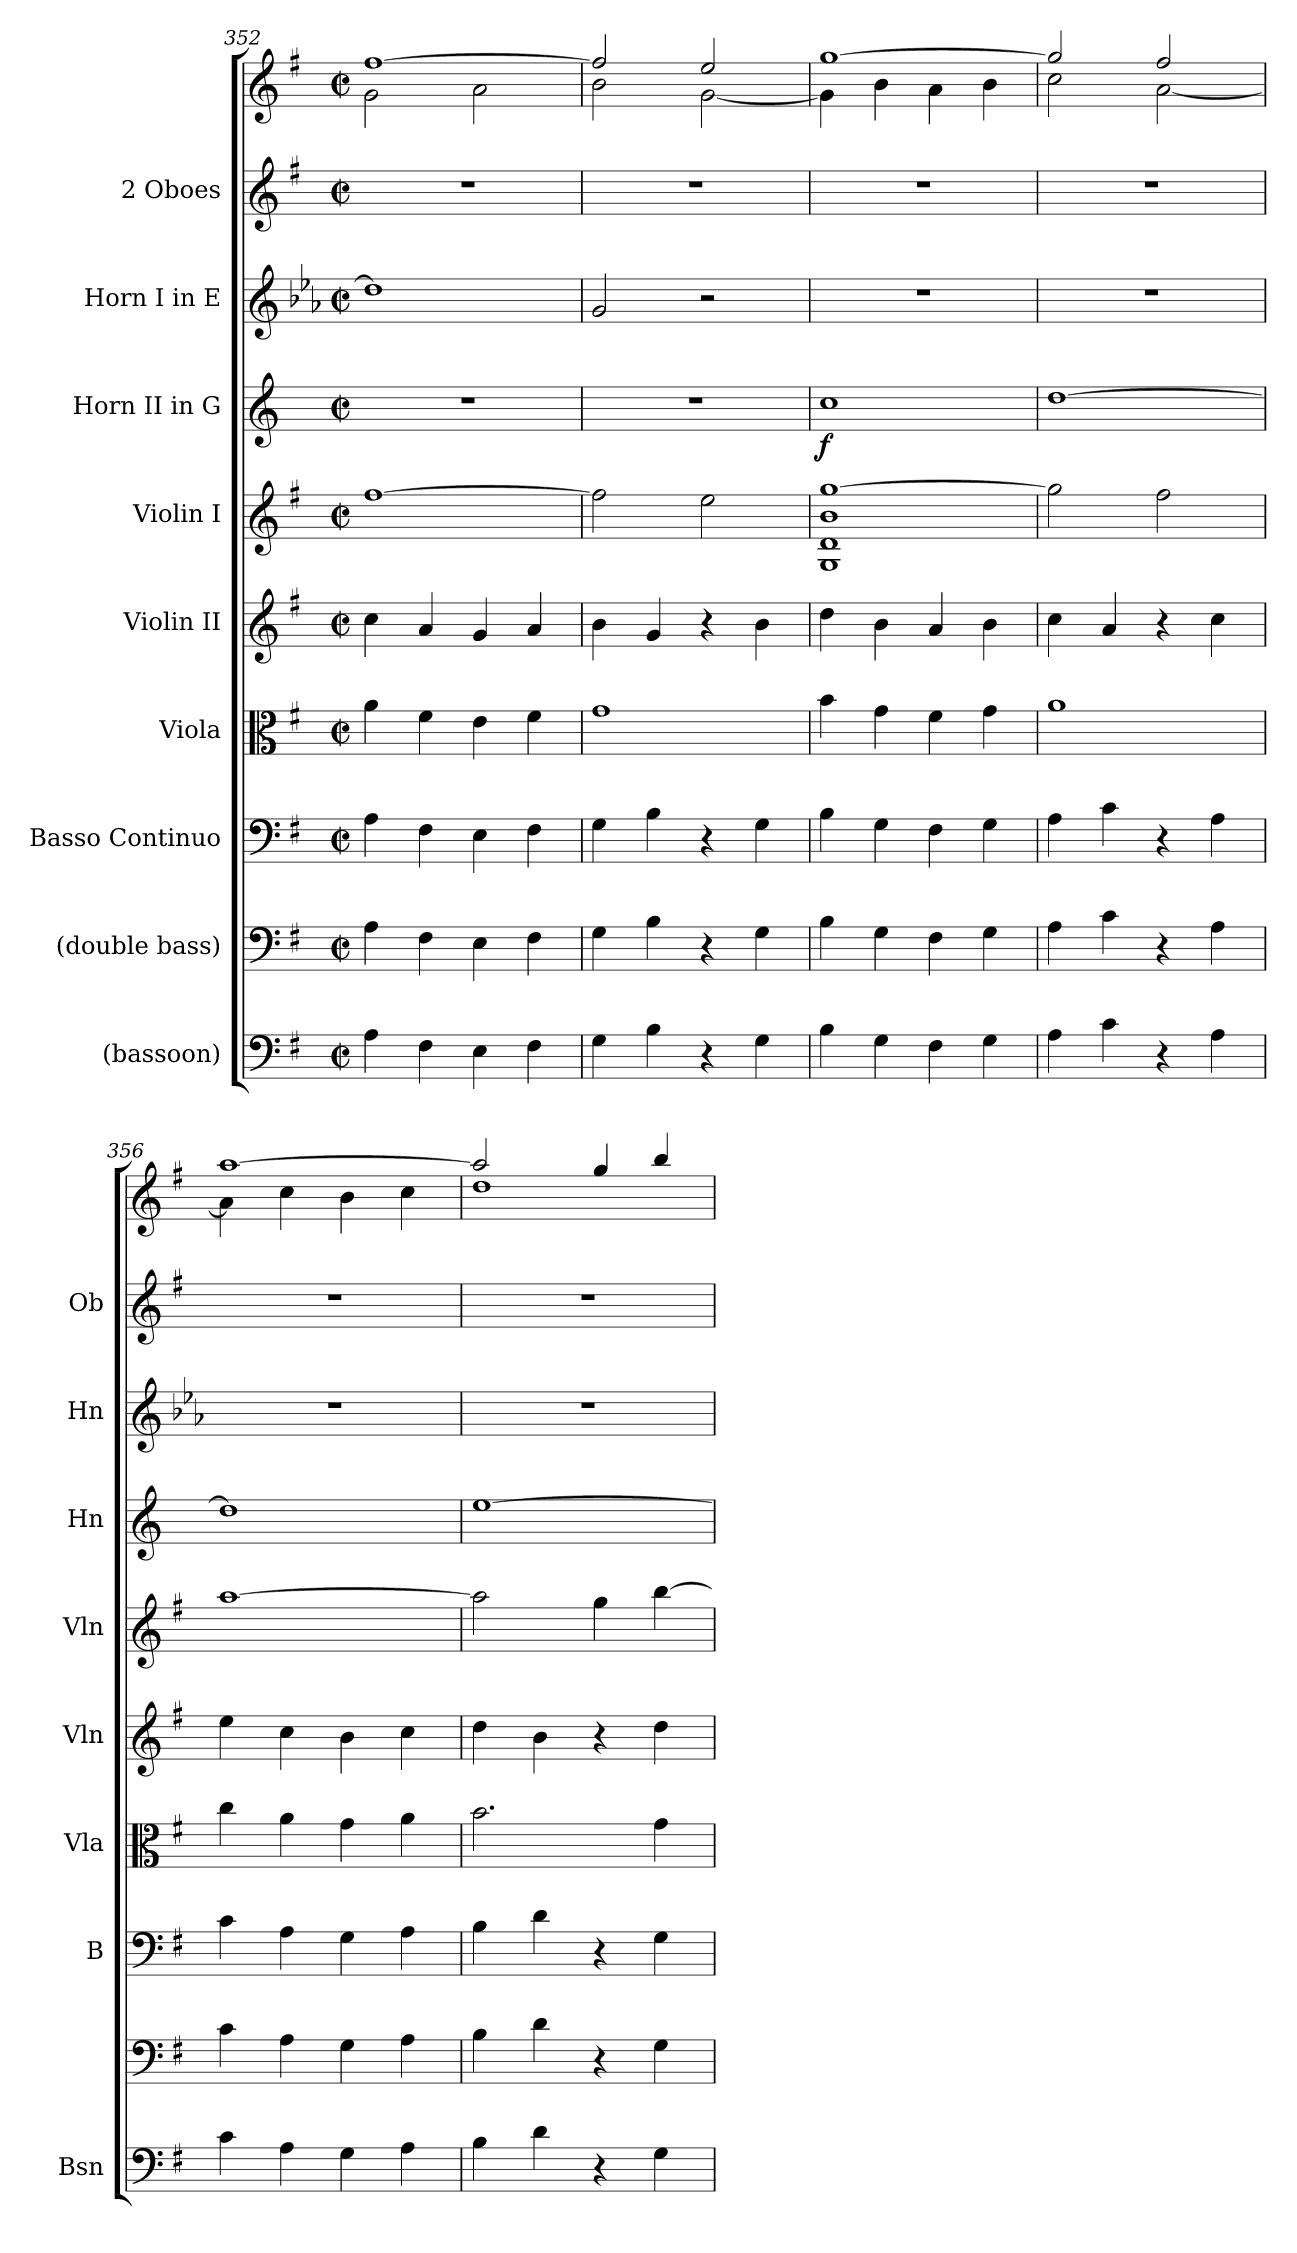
**kern	**kern	**kern	**kern	**kern	**kern	**kern	**dynam	**kern	**kern	**kern
*part9	*part8	*part7	*part6	*part5	*part4	*part3	*part3	*part2	*part1	*part1
*staff10	*staff9	*staff8	*staff7	*staff6	*staff5	*staff4	*staff4	*staff3	*staff2	*staff1
*I"(bassoon)	*I"(double bass)	*I"Basso Continuo	*I"Viola	*I"Violin II	*I"Violin I	*I"Horn II in G	*	*I"Horn I in E	*I"2 Oboes	*
*I'Bsn	*	*I'B	*I'Vla	*I'Vln	*I'Vln	*I'Hn	*	*I'Hn	*I'Ob	*
*clefF4	*clefF4	*clefF4	*clefC3	*clefG2	*clefG2	*clefG2	*	*clefG2	*clefG2	*clefG2
*	*	*	*	*	*	*ITrd3c5	*	*ITrd5c8	*	*
*k[f#]	*k[f#]	*k[f#]	*k[f#]	*k[f#]	*k[f#]	*k[f#]	*	*k[f#]	*k[f#]	*k[f#]
*M2/2	*M2/2	*M2/2	*M2/2	*M2/2	*M2/2	*M2/2	*	*M2/2	*M2/2	*M2/2
*met(c|)	*met(c|)	*met(c|)	*met(c|)	*met(c|)	*met(c|)	*met(c|)	*	*met(c|)	*met(c|)	*met(c|)
=352	=352	=352	=352	=352	=352	=352	=352	=352	=352	=352
*	*	*	*	*	*	*	*	*	*	*^
4A	4A	4A	4a	4cc	[1ff#	1r	.	1f#]	1r	[1ff#	2g
4F#	4F#	4F#	4f#	4a	.	.	.	.	.	.	.
4E	4E	4E	4e	4g	.	.	.	.	.	.	2a
4F#	4F#	4F#	4f#	4a	.	.	.	.	.	.	.
=353	=353	=353	=353	=353	=353	=353	=353	=353	=353	=353	=353
4G	4G	4G	1g	4b	2ff#]	1r	.	2B	1r	2ff#]	2b
4B	4B	4B	.	4g	.	.	.	.	.	.	.
4r	4r	4r	.	4r	2ee	.	.	2r	.	2ee	[2g
4G	4G	4G	.	4b	.	.	.	.	.	.	.
=354	=354	=354	=354	=354	=354	=354	=354	=354	=354	=354	=354
4B	4B	4B	4b	4dd	1G 1d 1b [1gg	1g	f	1r	1r	[1gg	4g]
4G	4G	4G	4g	4b	.	.	.	.	.	.	4b
4F#	4F#	4F#	4f#	4a	.	.	.	.	.	.	4a
4G	4G	4G	4g	4b	.	.	.	.	.	.	4b
=355	=355	=355	=355	=355	=355	=355	=355	=355	=355	=355	=355
4A	4A	4A	1a	4cc	2gg]	[1a	.	1r	1r	2gg]	2cc
4c	4c	4c	.	4a	.	.	.	.	.	.	.
4r	4r	4r	.	4r	2ff#	.	.	.	.	2ff#	[2a
4A	4A	4A	.	4cc	.	.	.	.	.	.	.
=356	=356	=356	=356	=356	=356	=356	=356	=356	=356	=356	=356
4c	4c	4c	4cc	4ee	[1aa	1a]	.	1r	1r	[1aa	4a]
4A	4A	4A	4a	4cc	.	.	.	.	.	.	4cc
4G	4G	4G	4g	4b	.	.	.	.	.	.	4b
4A	4A	4A	4a	4cc	.	.	.	.	.	.	4cc
=357	=357	=357	=357	=357	=357	=357	=357	=357	=357	=357	=357
4B	4B	4B	2.b	4dd	2aa]	[1b	.	1r	1r	2aa]	1dd
4d	4d	4d	.	4b	.	.	.	.	.	.	.
4r	4r	4r	.	4r	4gg	.	.	.	.	4gg	.
4G	4G	4G	4g	4dd	[4bb	.	.	.	.	4bb	.
*	*	*	*	*	*	*	*	*	*	*v	*v
=	=	=	=	=	=	=	=	=	=	=
*-	*-	*-	*-	*-	*-	*-	*-	*-	*-	*-
